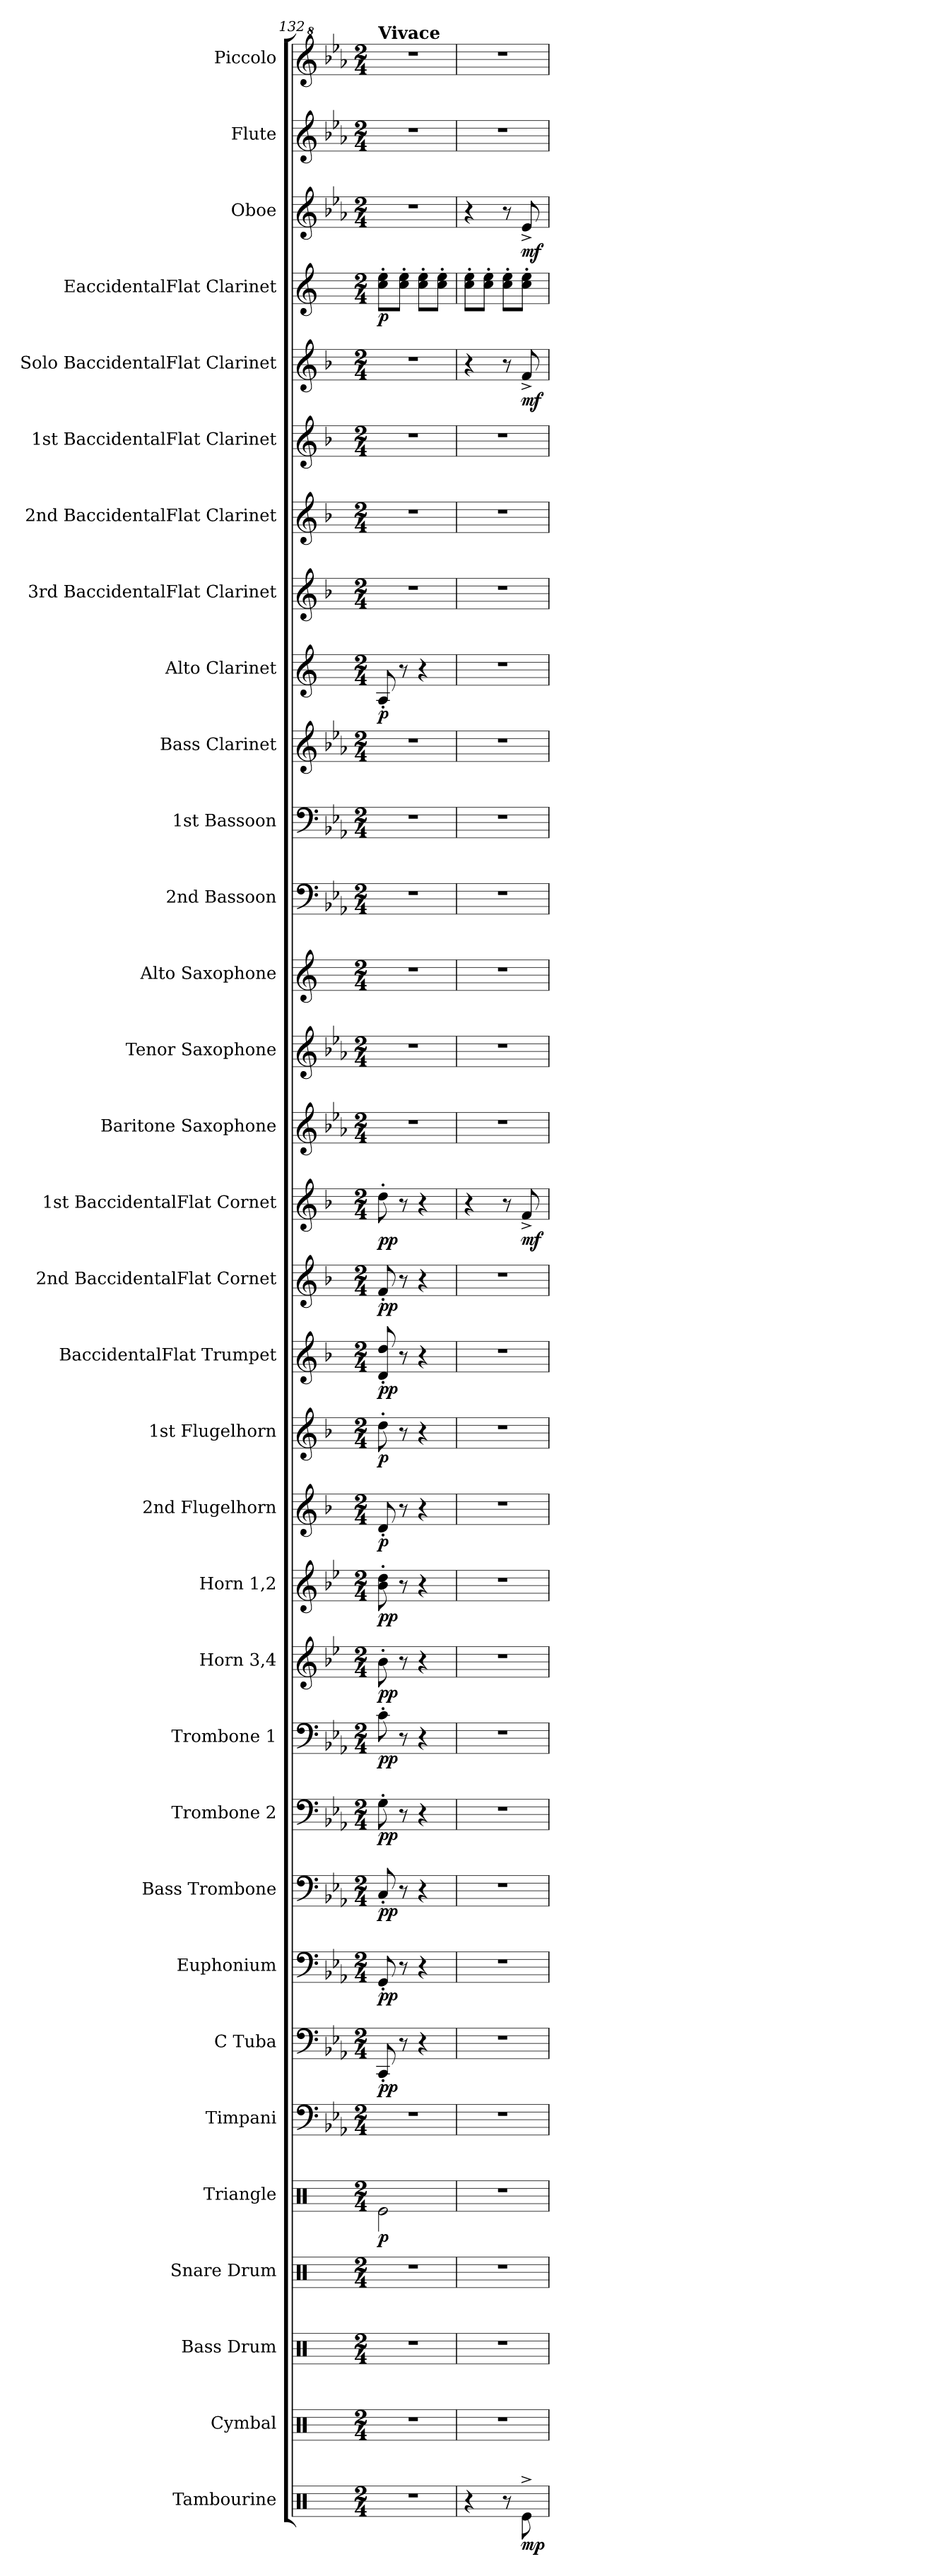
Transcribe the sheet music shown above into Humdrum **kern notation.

**kern	**dynam	**kern	**kern	**kern	**kern	**dynam	**kern	**kern	**dynam	**kern	**dynam	**kern	**dynam	**kern	**dynam	**kern	**dynam	**kern	**dynam	**kern	**dynam	**kern	**dynam	**kern	**dynam	**kern	**dynam	**kern	**dynam	**kern	**dynam	**kern	**kern	**kern	**kern	**kern	**kern	**kern	**dynam	**kern	**kern	**kern	**kern	**dynam	**kern	**dynam	**kern	**dynam	**kern	**kern
*part33	*part33	*part32	*part31	*part30	*part29	*part29	*part28	*part27	*part27	*part26	*part26	*part25	*part25	*part24	*part24	*part23	*part23	*part22	*part22	*part21	*part21	*part20	*part20	*part19	*part19	*part18	*part18	*part17	*part17	*part16	*part16	*part15	*part14	*part13	*part12	*part11	*part10	*part9	*part9	*part8	*part7	*part6	*part5	*part5	*part4	*part4	*part3	*part3	*part2	*part1
*staff33	*staff33	*staff32	*staff31	*staff30	*staff29	*staff29	*staff28	*staff27	*staff27	*staff26	*staff26	*staff25	*staff25	*staff24	*staff24	*staff23	*staff23	*staff22	*staff22	*staff21	*staff21	*staff20	*staff20	*staff19	*staff19	*staff18	*staff18	*staff17	*staff17	*staff16	*staff16	*staff15	*staff14	*staff13	*staff12	*staff11	*staff10	*staff9	*staff9	*staff8	*staff7	*staff6	*staff5	*staff5	*staff4	*staff4	*staff3	*staff3	*staff2	*staff1
*I"Tambourine	*	*I"Cymbal	*I"Bass Drum	*I"Snare Drum	*I"Triangle	*	*I"Timpani	*I"C Tuba	*	*I"Euphonium	*	*I"Bass Trombone	*	*I"Trombone 2	*	*I"Trombone 1	*	*I"Horn 3,4	*	*I"Horn 1,2	*	*I"2nd Flugelhorn	*	*I"1st Flugelhorn	*	*I"BaccidentalFlat Trumpet	*	*I"2nd BaccidentalFlat Cornet	*	*I"1st BaccidentalFlat Cornet	*	*I"Baritone Saxophone	*I"Tenor Saxophone	*I"Alto Saxophone	*I"2nd Bassoon	*I"1st Bassoon	*I"Bass Clarinet	*I"Alto Clarinet	*	*I"3rd BaccidentalFlat Clarinet	*I"2nd BaccidentalFlat Clarinet	*I"1st BaccidentalFlat Clarinet	*I"Solo BaccidentalFlat Clarinet	*	*I"EaccidentalFlat Clarinet	*	*I"Oboe	*	*I"Flute	*I"Piccolo
*I'Tamb.	*	*I'Cym.	*I'B. Dr.	*I'Sn. Dr.	*I'Trgl.	*	*I'Timp.	*I'C Tu.	*	*I'Eu.	*	*I'B. Trb.	*	*I'Trb. 2	*	*I'Trb. 1	*	*I'Hn. 3,4	*	*I'Hn. 1,2	*	*I'2nd Flghn.	*	*I'1st Flghn.	*	*I'BaccidentalFlat Tpt.	*	*I'2nd BaccidentalFlat Cnt.	*	*I'1st BaccidentalFlat Cnt.	*	*I'Bar. Sax.	*I'T. Sax.	*I'A. Sax.	*I'2nd Bsn.	*I'1st Bsn.	*I'B. Cl.	*I'A. Cl.	*	*I'3rd BaccidentalFlat Cl.	*I'2nd BaccidentalFlat Cl.	*I'1st BaccidentalFlat Cl.	*I'Solo BaccidentalFlat Cl.	*	*I'EaccidentalFlat Cl.	*	*I'Ob.	*	*I'Fl.	*I'Picc.
!!LO:PB:g=z
*clefX	*	*clefX	*clefX	*clefX	*clefX	*	*clefF4	*clefF4	*	*clefF4	*	*clefF4	*	*clefF4	*	*clefF4	*	*clefG2	*	*clefG2	*	*clefG2	*	*clefG2	*	*clefG2	*	*clefG2	*	*clefG2	*	*clefG2	*clefG2	*clefG2	*clefF4	*clefF4	*clefG2	*clefG2	*	*clefG2	*clefG2	*clefG2	*clefG2	*	*clefG2	*	*clefG2	*	*clefG2	*clefG^2
*	*	*	*	*	*	*	*	*	*	*	*	*	*	*	*	*	*	*ITrd4c7	*	*ITrd4c7	*	*ITrd1c2	*	*ITrd1c2	*	*ITrd1c2	*	*ITrd1c2	*	*ITrd1c2	*	*ITrd12c21	*ITrd8c14	*ITrd5c9	*	*	*ITrd8c14	*ITrd5c9	*	*ITrd1c2	*ITrd1c2	*ITrd1c2	*ITrd1c2	*	*ITrd-2c-3	*	*	*	*	*ITrd-7c-12
*k[]	*	*k[]	*k[]	*k[]	*k[]	*	*k[b-e-a-]	*k[b-e-a-]	*	*k[b-e-a-]	*	*k[b-e-a-]	*	*k[b-e-a-]	*	*k[b-e-a-]	*	*k[b-e-a-]	*	*k[b-e-a-]	*	*k[b-e-a-]	*	*k[b-e-a-]	*	*k[b-e-a-]	*	*k[b-e-a-]	*	*k[b-e-a-]	*	*k[b-e-a-]	*k[b-e-a-]	*k[b-e-a-]	*k[b-e-a-]	*k[b-e-a-]	*k[b-e-a-]	*k[b-e-a-]	*	*k[b-e-a-]	*k[b-e-a-]	*k[b-e-a-]	*k[b-e-a-]	*	*k[b-e-a-]	*	*k[b-e-a-]	*	*k[b-e-a-]	*k[b-e-a-]
*M2/4	*	*M2/4	*M2/4	*M2/4	*M2/4	*	*M2/4	*M2/4	*	*M2/4	*	*M2/4	*	*M2/4	*	*M2/4	*	*M2/4	*	*M2/4	*	*M2/4	*	*M2/4	*	*M2/4	*	*M2/4	*	*M2/4	*	*M2/4	*M2/4	*M2/4	*M2/4	*M2/4	*M2/4	*M2/4	*	*M2/4	*M2/4	*M2/4	*M2/4	*	*M2/4	*	*M2/4	*	*M2/4	*M2/4
=132	=132	=132	=132	=132	=132	=132	=132	=132	=132	=132	=132	=132	=132	=132	=132	=132	=132	=132	=132	=132	=132	=132	=132	=132	=132	=132	=132	=132	=132	=132	=132	=132	=132	=132	=132	=132	=132	=132	=132	=132	=132	=132	=132	=132	=132	=132	=132	=132	=132	=132
!	!	!	!	!	!	!	!	!	!	!	!	!	!	!	!	!	!	!	!	!	!	!	!	!	!	!	!	!	!	!	!	!	!	!	!	!	!	!	!	!	!	!	!	!	!	!	!	!	!	!LO:TX:a:B:t=Vivace
!	!	!	!	!	!	!LO:DY:b	!	!	!LO:DY:b	!	!LO:DY:b	!	!LO:DY:b	!	!LO:DY:b	!	!LO:DY:b	!	!LO:DY:b	!	!LO:DY:b	!	!LO:DY:b	!	!LO:DY:b	!	!LO:DY:b	!	!LO:DY:b	!	!LO:DY:b	!	!	!	!	!	!	!	!LO:DY:b	!	!	!	!	!	!	!LO:DY:b	!	!	!	!
2r	.	2r	2r	2r	2Re\	p	2r	8CC'/	pp	8GG'/	pp	8C'/	pp	8G'\	pp	8c'\	pp	8e-'\	pp	8e-\' 8g\'	pp	8c'/	p	8cc'\	p	8c/' 8cc/'	pp	8e-'/	pp	8cc'\	pp	2r	2r	2r	2r	2r	2r	8C'/	p	2r	2r	2r	2r	.	8ee-\' 8gg\'L	p	2r	.	2r	2r
.	.	.	.	.	.	.	.	8r	.	8r	.	8r	.	8r	.	8r	.	8r	.	8r	.	8r	.	8r	.	8r	.	8r	.	8r	.	.	.	.	.	.	.	8r	.	.	.	.	.	.	8ee-\' 8gg\'J	.	.	.	.	.
.	.	.	.	.	.	.	.	4r	.	4r	.	4r	.	4r	.	4r	.	4r	.	4r	.	4r	.	4r	.	4r	.	4r	.	4r	.	.	.	.	.	.	.	4r	.	.	.	.	.	.	8ee-\' 8gg\'L	.	.	.	.	.
.	.	.	.	.	.	.	.	.	.	.	.	.	.	.	.	.	.	.	.	.	.	.	.	.	.	.	.	.	.	.	.	.	.	.	.	.	.	.	.	.	.	.	.	.	8ee-\' 8gg\'J	.	.	.	.	.
=133	=133	=133	=133	=133	=133	=133	=133	=133	=133	=133	=133	=133	=133	=133	=133	=133	=133	=133	=133	=133	=133	=133	=133	=133	=133	=133	=133	=133	=133	=133	=133	=133	=133	=133	=133	=133	=133	=133	=133	=133	=133	=133	=133	=133	=133	=133	=133	=133	=133	=133
4r	.	2r	2r	2r	2r	.	2r	2r	.	2r	.	2r	.	2r	.	2r	.	2r	.	2r	.	2r	.	2r	.	2r	.	2r	.	4r	.	2r	2r	2r	2r	2r	2r	2r	.	2r	2r	2r	4r	.	8ee-\' 8gg\'L	.	4r	.	2r	2r
.	.	.	.	.	.	.	.	.	.	.	.	.	.	.	.	.	.	.	.	.	.	.	.	.	.	.	.	.	.	.	.	.	.	.	.	.	.	.	.	.	.	.	.	.	8ee-\' 8gg\'J	.	.	.	.	.
8r	.	.	.	.	.	.	.	.	.	.	.	.	.	.	.	.	.	.	.	.	.	.	.	.	.	.	.	.	.	8r	.	.	.	.	.	.	.	.	.	.	.	.	8r	.	8ee-\' 8gg\'L	.	8r	.	.	.
!	!LO:DY:b	!	!	!	!	!	!	!	!	!	!	!	!	!	!	!	!	!	!	!	!	!	!	!	!	!	!	!	!	!	!LO:DY:b	!	!	!	!	!	!	!	!	!	!	!	!	!LO:DY:b	!	!	!	!LO:DY:b	!	!
8Re^\	mp	.	.	.	.	.	.	.	.	.	.	.	.	.	.	.	.	.	.	.	.	.	.	.	.	.	.	.	.	8e-^/	mf	.	.	.	.	.	.	.	.	.	.	.	8e-^/	mf	8ee-\' 8gg\'J	.	8e-^/	mf	.	.
=	=	=	=	=	=	=	=	=	=	=	=	=	=	=	=	=	=	=	=	=	=	=	=	=	=	=	=	=	=	=	=	=	=	=	=	=	=	=	=	=	=	=	=	=	=	=	=	=	=	=
*-	*-	*-	*-	*-	*-	*-	*-	*-	*-	*-	*-	*-	*-	*-	*-	*-	*-	*-	*-	*-	*-	*-	*-	*-	*-	*-	*-	*-	*-	*-	*-	*-	*-	*-	*-	*-	*-	*-	*-	*-	*-	*-	*-	*-	*-	*-	*-	*-	*-	*-
